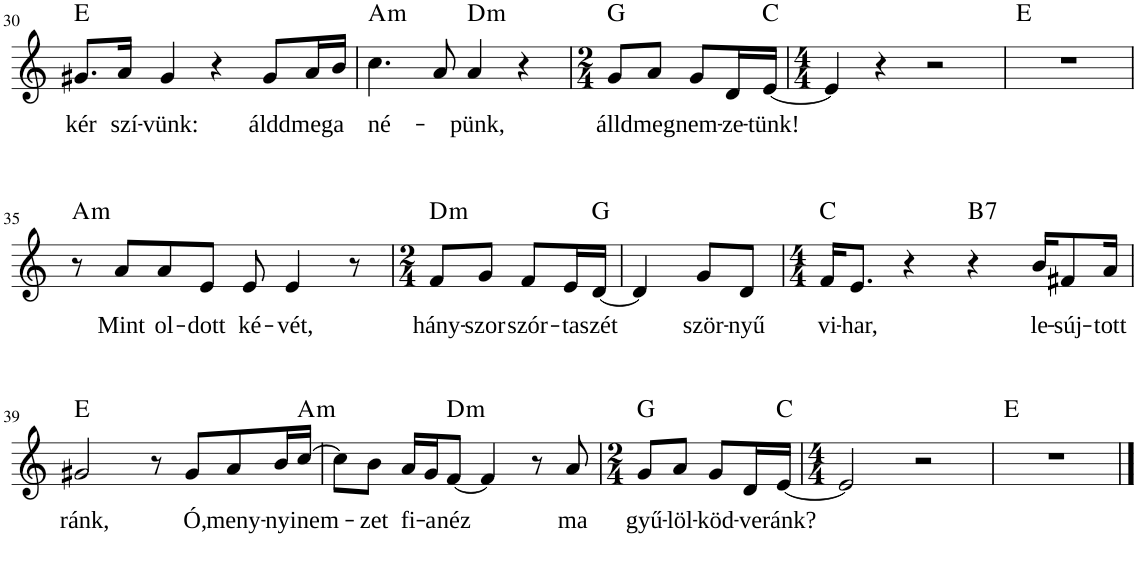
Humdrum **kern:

**kern	**text	**harte
*part1	*part1	*part1
*staff1	*staff1	*
*I"Choir	*	*
*I'Ch	*	*
!!LO:PB:g=z
*clefG2	*	*
*k[]	*	*
*M4/4	*	*
=30	=30	=30
!	!LO:LY:b	!LO:H:kt=N.C.
8.g#X/L	kér	N
!	!LO:LY:b	!
16a/Jk	szí-	.
!	!LO:LY:b	!
4g#/	-vünk:	.
4r	.	.
!	!LO:LY:b	!
8g#/L	áldd	.
!	!LO:LY:b	!
16a/L	meg	.
!	!LO:LY:b	!
16b/JJ	a	.
=31	=31	=31
!	!LO:LY:b	!LO:H:kt=m
4.cc\	né-	A:min
8a/	.	.
!	!LO:LY:b	!LO:H:kt=m
4a/	-pünk,	D:min
4r	.	.
=32	=32	=32
*M2/4	*	*
!	!LO:LY:b	!LO:H:kt=N.C.
8g/L	álld	N
!	!LO:LY:b	!
8a/J	meg	.
!	!LO:LY:b	!
8g/L	nem-	.
!	!LO:LY:b	!
16d/L	-ze-	.
!	!LO:LY:b	!LO:H:kt=N.C.
[16e/JJ	-tünk!	N
=33	=33	=33
*M4/4	*	*
4e/]	.	.
4r	.	.
2r	.	.
=34	=34	=34
!	!	!LO:H:kt=N.C.
1r	.	N
!!LO:LB:g=z
=35	=35	=35
!	!	!LO:H:kt=m
8r	.	A:min
!	!LO:LY:b	!
8a/L	Mint	.
!	!LO:LY:b	!
8a/	ol-	.
!	!LO:LY:b	!
8e/J	-dott	.
!	!LO:LY:b	!
8e/	ké-	.
!	!LO:LY:b	!
4e/	-vét,	.
8r	.	.
=36	=36	=36
*M2/4	*	*
!	!LO:LY:b	!LO:H:kt=m
8f/L	hány-	D:min
!	!LO:LY:b	!
8g/J	-szor	.
!	!LO:LY:b	!
8f/L	szór-	.
!	!LO:LY:b	!
16e/L	-ta	.
!	!LO:LY:b	!LO:H:kt=N.C.
[16d/JJ	szét	N
=37	=37	=37
4d/]	.	.
!	!LO:LY:b	!
8g/L	ször-	.
!	!LO:LY:b	!
8d/J	-nyű	.
=38	=38	=38
*M4/4	*	*
!	!LO:LY:b	!LO:H:kt=N.C.
16f/KL	vi-	N
!	!LO:LY:b	!
8.e/J	-har,	.
4r	.	.
!	!	!LO:H:kt=7
4r	.	B:7
!	!LO:LY:b	!
16b/KL	le-	.
!	!LO:LY:b	!
8f#X/	-súj-	.
!	!LO:LY:b	!
16a/Jk	-tott	.
!!LO:LB:g=z
=39	=39	=39
!	!LO:LY:b	!LO:H:kt=N.C.
2g#X/	ránk,	N
8r	.	.
!	!LO:LY:b	!
8g#/L	Ó,	.
!	!LO:LY:b	!
8a/	meny-	.
!	!LO:LY:b	!
16b/L	-nyi	.
!	!LO:LY:b	!LO:H:kt=m
[16cc/JJ	nem-	A:min
=40	=40	=40
8cc\L]	.	.
!	!LO:LY:b	!
8b\J	-zet	.
!	!LO:LY:b	!
16a/LL	fi-	.
!	!LO:LY:b	!
16g/J	-a	.
!	!LO:LY:b	!LO:H:kt=m
[8f/J	néz	D:min
4f/]	.	.
8r	.	.
!	!LO:LY:b	!
8a/	ma	.
=41	=41	=41
*M2/4	*	*
!	!LO:LY:b	!LO:H:kt=N.C.
8g/L	gyű-	N
!	!LO:LY:b	!
8a/J	-löl-	.
!	!LO:LY:b	!
8g/L	-köd-	.
!	!LO:LY:b	!
16d/L	-ve	.
!	!LO:LY:b	!LO:H:kt=N.C.
[16e/JJ	ránk?	N
=42	=42	=42
*M4/4	*	*
2e/]	.	.
2r	.	.
=43	=43	=43
!	!	!LO:H:kt=N.C.
1r	.	N
==	==	==
*-	*-	*-
